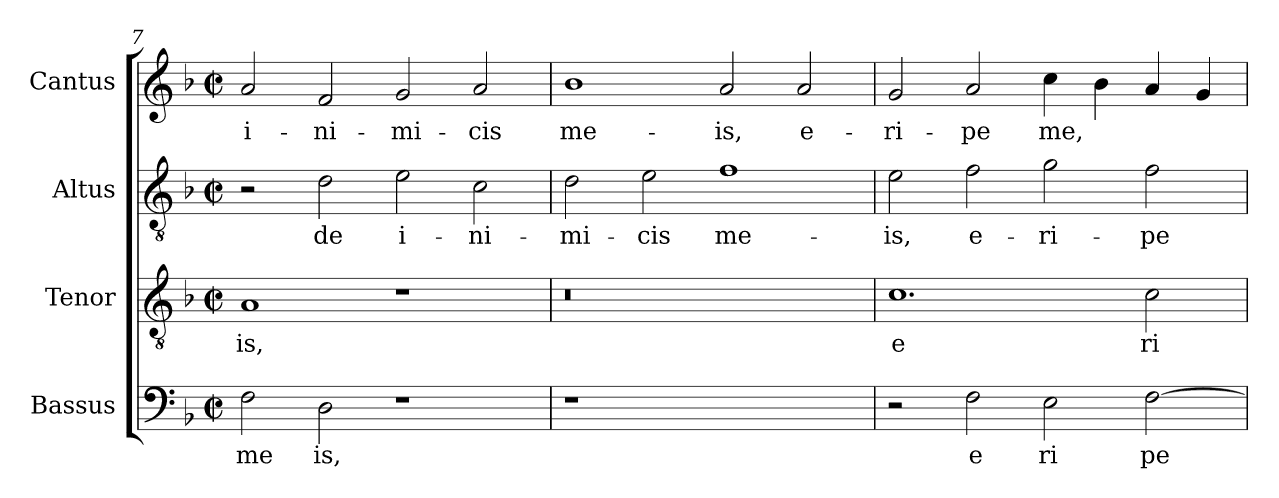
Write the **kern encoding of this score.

**kern	**text	**kern	**text	**kern	**text	**kern	**text
*part4	*part4	*part3	*part3	*part2	*part2	*part1	*part1
*staff4	*staff4	*staff3	*staff3	*staff2	*staff2	*staff1	*staff1
*I"Bassus	*	*I"Tenor	*	*I"Altus	*	*I"Cantus	*
*clefF4	*	*clefGv2	*	*clefGv2	*	*clefG2	*
*k[b-]	*	*k[b-]	*	*k[b-]	*	*k[b-]	*
*F:	*	*F:	*	*F:	*	*F:	*
*M2/2	*	*M2/2	*	*M2/2	*	*M2/2	*
*met(c|)	*	*met(c|)	*	*met(c|)	*	*met(c|)	*
=7	=7	=7	=7	=7	=7	=7	=7
!	!LO:LY:b:cj	!	!LO:LY:b:cj	!	!	!	!LO:LY:b:cj
2F\	me	1A	is,	2r	.	2a/	i-
!	!LO:LY:b:cj	!	!	!	!LO:LY:b:cj	!	!LO:LY:b:cj
2D\	is,	.	.	2d\	de	2f/	-ni-
!	!	!	!	!	!LO:LY:b:cj	!	!LO:LY:b:cj
1r	.	1r	.	2e\	i-	2g/	-mi-
!	!	!	!	!	!LO:LY:b:cj	!	!LO:LY:b:cj
.	.	.	.	2c\	-ni-	2a/	-cis
=8	=8	=8	=8	=8	=8	=8	=8
!	!	!	!	!	!LO:LY:b:cj	!	!LO:LY:b:cj
1r	.	0r	.	2d\	-mi-	1b-	me-
!	!	!	!	!	!LO:LY:b:cj	!	!
.	.	.	.	2e\	-cis	.	.
!	!	!	!	!	!LO:LY:b:cj	!	!LO:LY:b:cj
1ryy	.	.	.	1f	me-	2a/	-is,
!	!	!	!	!	!	!	!LO:LY:b:cj
.	.	.	.	.	.	2a/	e-
=9	=9	=9	=9	=9	=9	=9	=9
!	!	!	!LO:LY:b:cj	!	!LO:LY:b:cj	!	!LO:LY:b:cj
2r	.	1.c	e	2e\	-is,	2g/	-ri-
!	!LO:LY:b:cj	!	!	!	!LO:LY:b:cj	!	!LO:LY:b:cj
2F\	e	.	.	2f\	e-	2a/	-pe
!	!LO:LY:b:cj	!	!	!	!LO:LY:b:cj	!	!LO:LY:b:cj
2E\	ri	.	.	2g\	-ri-	4cc\	me,
!	!	!	!	!	!	!	!LO:LY:b:cj
.	.	.	.	.	.	4b-\	.
!	!LO:LY:b:cj	!	!LO:LY:b:cj	!	!LO:LY:b:cj	!	!LO:LY:b:cj
[<2F\	pe	2c\	ri	2f\	-pe	4a/	.
!	!	!	!	!	!	!	!LO:LY:b:cj
.	.	.	.	.	.	4g/	.
=	=	=	=	=	=	=	=
*-	*-	*-	*-	*-	*-	*-	*-
